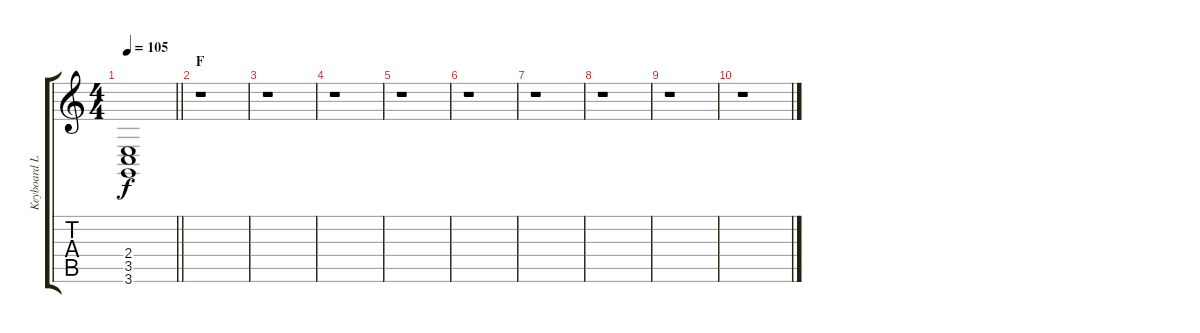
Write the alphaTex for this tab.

\track ("Keyboard L" "Keyboard L") {instrument pad2warm}
\staff {score tabs}
\tuning (E4 B3 G3 D3 A2 E2) {hide}
\ts (4 4)
\tempo 105
\clef g2
\barLineRight lightlight
\ks c
(2.4{t} 3.5{t} 3.6{t}).1{dy f} |
\section ("" "F")
r.1 |
r.1 |
r.1 |
r.1 |
r.1 |
r.1 |
r.1 |
r.1 |
r.1
